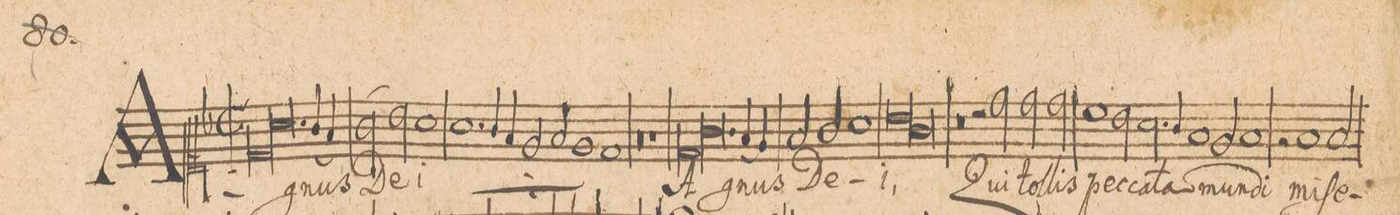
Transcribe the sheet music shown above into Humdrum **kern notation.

**kern	**text
*I"[Canto]	*
*clefC1	*
*k[b-]	*
*met(C|)	*
*M2/1	*
*lig	*
1d/	A-
1.a\	.
*Xlig	*
=2-	=2-
(4g/	-gnus
4f/)	.
*2\right	*
(2g\	De-
2b-\)	.
=3-	=3-
1a\	-i
*	*ij
1.a\	A-
=4-	=4-
4g/	-gnus
4f/	.
2e/	De-
2f/	.
=5-	=5-
1e/	.
1d/	-i
=6-	=6-
0r	.
=7-	=7-
1r	.
*lig	*Xij
1d/	A-
=8-	=8-
1.g\	.
*Xlig	*
(4f/	-gnus
4e/)	.
=9-	=9-
2f/	De-
2g/	.
1a\	.
=10-	=10-
*lig	*
1b-\	-i,
1g\	.
*Xlig	*
=11-	=11-
0r	.
=12-	=12-
2r	.
2dd\	Qui
2dd\	tol-
2dd\	-lis
=13-	=13-
1cc\	pec-
2b-\	-ca-
2.a\	-ta-
=14-	=14-
4g/	.
1f/	-mun-
2e/	.
=15-	=15-
1f/	-di
2r	.
1f/	mi-
=16-	=16-
2f/	-ſe-
*-	*-
